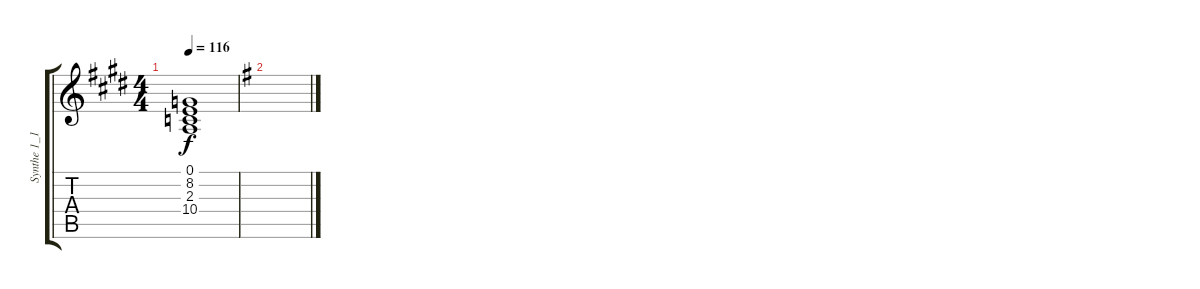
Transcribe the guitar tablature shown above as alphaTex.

\track ("Synthe 1_1" "Synthe 1_1") {instrument synthstrings1}
\staff {score tabs}
\tuning (E4 B3 G3 D3 A2 E2) {hide}
\ts (4 4)
\tempo 116
\clef g2
\ks e
(0.1{t} 8.2{t} 2.3 10.4).1{dy f} |
\ks g
